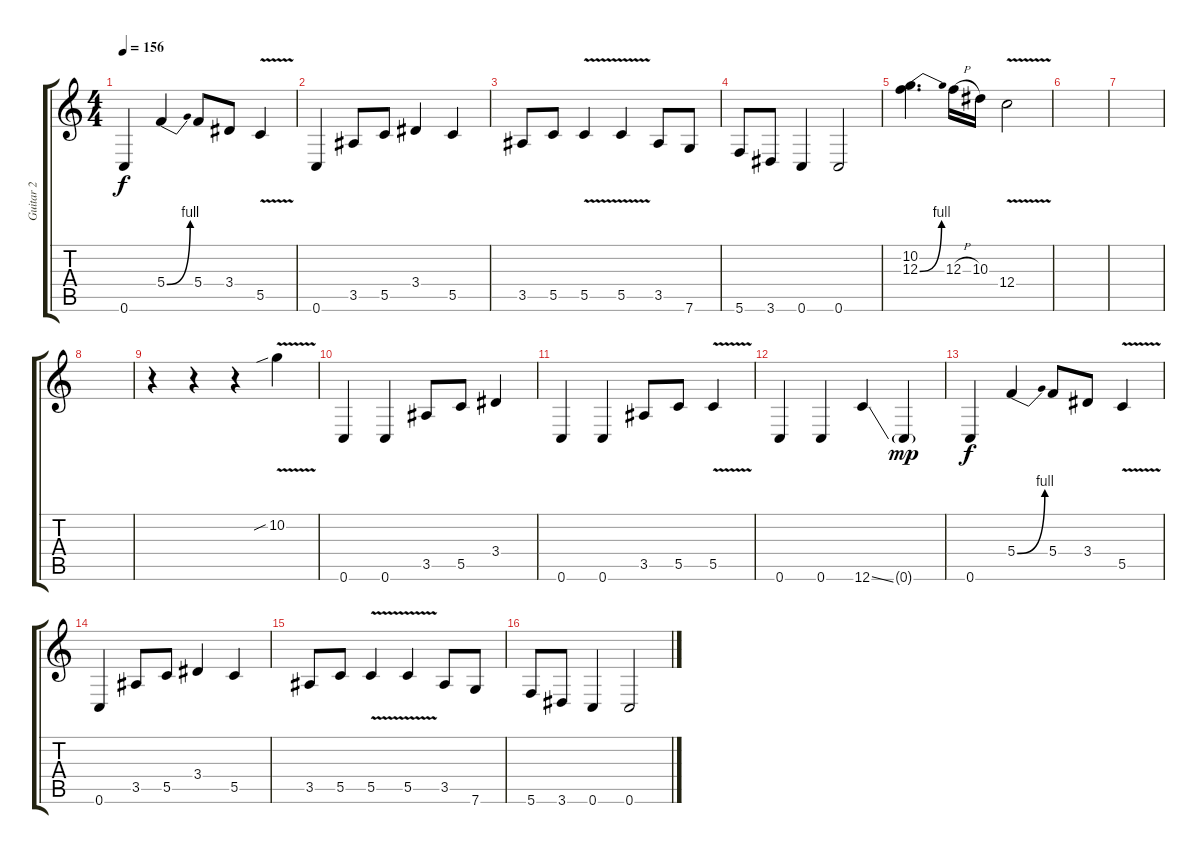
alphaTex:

\track ("Guitar 2" "Guitar 2") {instrument overdrivenguitar}
\staff {score tabs}
\tuning (D4 A3 F3 C3 G2 C2) {hide}
\ts (4 4)
\tempo 156
\clef g2
\ks c
0.6.4{dy f} 5.4{be (bend 0 0 60 4)}.4 5.4.8 3.4.8 5.5{v}.4 |
0.6.4 3.5.8 5.5.8 3.4.4 5.5.4 |
3.5.8 5.5.8 5.5{v}.4 5.5{v}.4 3.5.8 7.6.8 |
5.6.8 3.6.8 0.6.4 0.6.2 |
(10.2 12.3{be (bend 0 0 60 4)}).4{d} 12.3{h}.16 10.3.16 12.4{v}.2 |
|
|
|
r.4 r.4 r.4 10.2{v sib}.4 |
0.6.4 0.6.4 3.5.8 5.5.8 3.4.4 |
0.6.4 0.6.4 3.5.8 5.5.8 5.5{v}.4 |
0.6.4 0.6.4 12.6{ss}.4 0.6{g}.4{dy mp} |
0.6.4{dy f} 5.4{be (bend 0 0 60 4)}.4 5.4.8 3.4.8 5.5{v}.4 |
0.6.4 3.5.8 5.5.8 3.4.4 5.5.4 |
3.5.8 5.5.8 5.5{v}.4 5.5{v}.4 3.5.8 7.6.8 |
5.6.8 3.6.8 0.6.4 0.6.2
